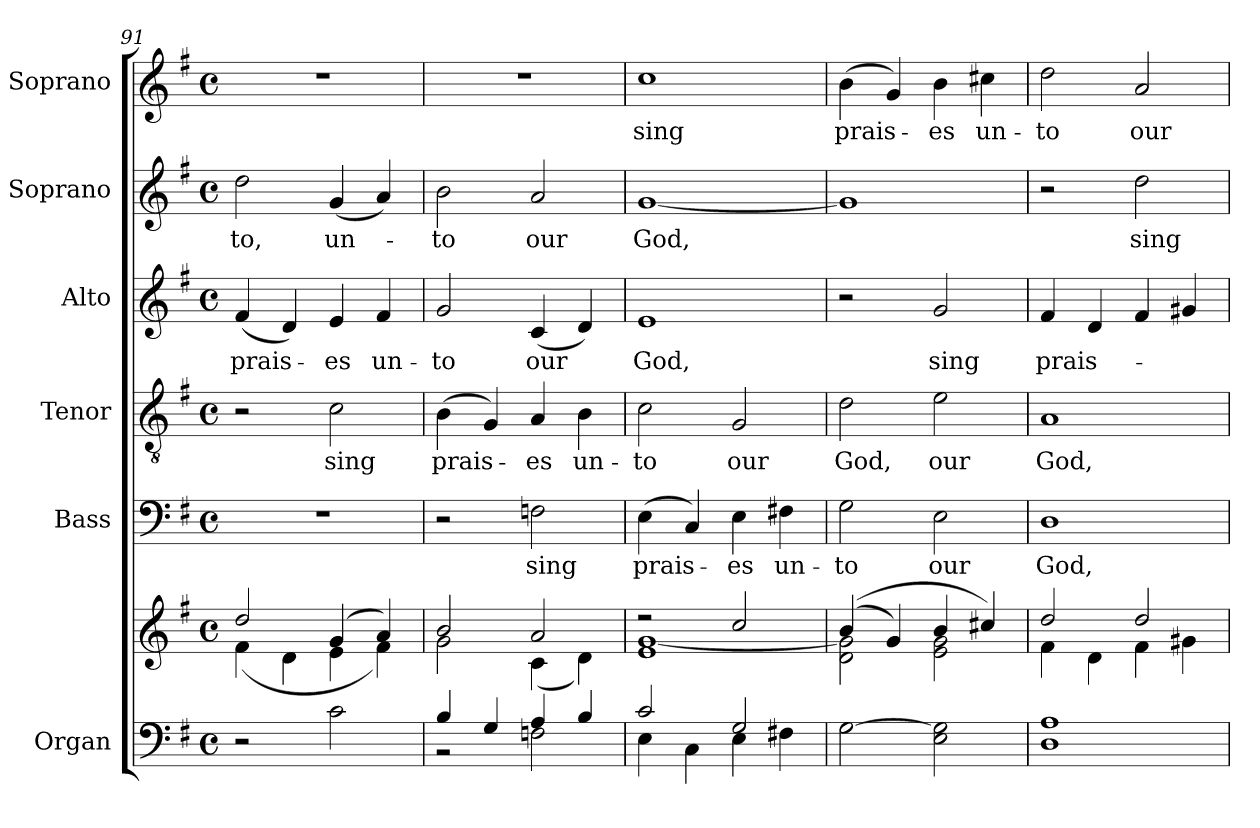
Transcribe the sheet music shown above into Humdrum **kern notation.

**kern	**kern	**kern	**text	**kern	**text	**kern	**text	**kern	**text	**kern	**text
*part6	*part6	*part5	*part5	*part4	*part4	*part3	*part3	*part2	*part2	*part1	*part1
*staff7	*staff6	*staff5	*staff5	*staff4	*staff4	*staff3	*staff3	*staff2	*staff2	*staff1	*staff1
*I"Organ	*	*I"Bass	*	*I"Tenor	*	*I"Alto	*	*I"Soprano	*	*I"Soprano	*
*I'Org.	*	*I'B.	*	*I'T.	*	*I'A.	*	*I'S.	*	*I'S.	*
*clefF4	*clefG2	*clefF4	*	*clefGv2	*	*clefG2	*	*clefG2	*	*clefG2	*
*	*	*	*	*ITrd7c12	*	*	*	*	*	*	*
*k[f#]	*k[f#]	*k[f#]	*	*k[f#]	*	*k[f#]	*	*k[f#]	*	*k[f#]	*
*G:	*G:	*G:	*	*G:	*	*G:	*	*G:	*	*G:	*
*M4/4	*M4/4	*M4/4	*	*M4/4	*	*M4/4	*	*M4/4	*	*M4/4	*
*met(c)	*met(c)	*met(c)	*	*met(c)	*	*met(c)	*	*met(c)	*	*met(c)	*
=91	=91	=91	=91	=91	=91	=91	=91	=91	=91	=91	=91
*	*^	*	*	*	*	*	*	*	*	*	*
!	!	!	!	!	!	!	!	!LO:LY:b:color=#000000	!	!	!	!
!	!	!	!	!	!	!	!	!	!	!LO:LY:b:color=#000000	!	!
2r	2ddi/	(4f#i\	1r	.	2r	.	(4f#i/	prais-	2ddi\	-to,	1r	.
.	.	4di\	.	.	.	.	4di/)	.	.	.	.	.
!	!	!	!	!	!	!LO:LY:b:color=#000000	!	!	!	!	!	!
!	!	!	!	!	!	!	!	!LO:LY:b:color=#000000	!	!	!	!
!	!	!	!	!	!	!	!	!	!	!LO:LY:b:color=#000000	!	!
2ci\	(4gi/	4ei\	.	.	2Ci\	sing	4ei/	-es	(4gi/	un-	.	.
!	!	!	!	!	!	!	!	!LO:LY:b:color=#000000	!	!	!	!
.	4ai/)	4f#i\)	.	.	.	.	4f#i/	un-	4ai/)	.	.	.
!!LO:LB:g=z
=92	=92	=92	=92	=92	=92	=92	=92	=92	=92	=92	=92	=92
*^	*	*	*	*	*	*	*	*	*	*	*	*
!	!	!	!	!	!	!	!LO:LY:b:color=#000000	!	!	!	!	!	!
!	!	!	!	!	!	!	!	!	!LO:LY:b:color=#000000	!	!	!	!
!	!	!	!	!	!	!	!	!	!	!	!LO:LY:b:color=#000000	!	!
4Bi/	2r	2bi/	2gi\	2r	.	(4BBi\	prais-	2gi/	-to	2bi\	-to	1r	.
4Gi/	.	.	.	.	.	4GGi/)	.	.	.	.	.	.	.
!	!	!	!	!	!LO:LY:b:color=#000000	!	!	!	!	!	!	!	!
!	!	!	!	!	!	!	!LO:LY:b:color=#000000	!	!	!	!	!	!
!	!	!	!	!	!	!	!	!	!LO:LY:b:color=#000000	!	!	!	!
!	!	!	!	!	!	!	!	!	!	!	!LO:LY:b:color=#000000	!	!
4Ai/	2Fni\	2ai/	(4ci\	2Fni\	sing	4AAi/	-es	(4ci/	our	2ai/	our	.	.
!	!	!	!	!	!	!	!LO:LY:b:color=#000000	!	!	!	!	!	!
4Bi/	.	.	4di\)	.	.	4BBi\	un-	4di/)	.	.	.	.	.
=93	=93	=93	=93	=93	=93	=93	=93	=93	=93	=93	=93	=93	=93
!	!	!	!	!	!LO:LY:b:color=#000000	!	!	!	!	!	!	!	!
!	!	!	!	!	!	!	!LO:LY:b:color=#000000	!	!	!	!	!	!
!	!	!	!	!	!	!	!	!	!LO:LY:b:color=#000000	!	!	!	!
!	!	!	!	!	!	!	!	!	!	!	!LO:LY:b:color=#000000	!	!
!	!	!	!	!	!	!	!	!	!	!	!	!	!LO:LY:b:color=#000000
2ci/	4Ei\	2r	1ei [<1gi	(4Ei\	prais-	2Ci\	-to	1ei	God,	[<1gi	God,	1cci	sing
.	4Ci\	.	.	4Ci/)	.	.	.	.	.	.	.	.	.
!	!	!	!	!	!LO:LY:b:color=#000000	!	!	!	!	!	!	!	!
!	!	!	!	!	!	!	!LO:LY:b:color=#000000	!	!	!	!	!	!
2Gi/	4Ei\	2cci/	.	4Ei\	-es	2GGi/	our	.	.	.	.	.	.
!	!	!	!	!	!LO:LY:b:color=#000000	!	!	!	!	!	!	!	!
.	4F#Xi\	.	.	4F#Xi\	un-	.	.	.	.	.	.	.	.
*v	*v	*	*	*	*	*	*	*	*	*	*	*	*
=94	=94	=94	=94	=94	=94	=94	=94	=94	=94	=94	=94	=94
*^	*	*	*	*	*	*	*	*	*	*	*	*
!	!	!	!	!	!LO:LY:b:color=#000000	!	!	!	!	!	!	!	!
*v	*v	*	*	*	*	*	*	*	*	*	*	*	*
*^	*	*	*	*	*	*	*	*	*	*	*	*
!	!	!	!	!	!	!	!LO:LY:b:color=#000000	!	!	!	!	!	!
*v	*v	*	*	*	*	*	*	*	*	*	*	*	*
*^	*	*	*	*	*	*	*	*	*	*	*	*
!	!	!	!	!	!	!	!	!	!	!	!	!	!LO:LY:b:color=#000000
*v	*v	*	*	*	*	*	*	*	*	*	*	*	*
[>2Gi\	((4bi/	2di\ 2gi]	2Gi\	-to	2Di\	God,	2r	.	1gi]	.	(4bi\	prais-
.	4gi/)	.	.	.	.	.	.	.	.	.	4gi/)	.
!	!	!	!	!LO:LY:b:color=#000000	!	!	!	!	!	!	!	!
!	!	!	!	!	!	!LO:LY:b:color=#000000	!	!	!	!	!	!
!	!	!	!	!	!	!	!	!LO:LY:b:color=#000000	!	!	!	!
!	!	!	!	!	!	!	!	!	!	!	!	!LO:LY:b:color=#000000
2Ei\ 2Gi]	4bi/	2ei\ 2gi	2Ei\	our	2Ei\	our	2gi/	sing	.	.	4bi\	-es
!	!	!	!	!	!	!	!	!	!	!	!	!LO:LY:b:color=#000000
.	4cc#Xi/)	.	.	.	.	.	.	.	.	.	4cc#Xi\	un-
=95	=95	=95	=95	=95	=95	=95	=95	=95	=95	=95	=95	=95
!	!	!	!	!LO:LY:b:color=#000000	!	!	!	!	!	!	!	!
!	!	!	!	!	!	!LO:LY:b:color=#000000	!	!	!	!	!	!
!	!	!	!	!	!	!	!	!LO:LY:b:color=#000000	!	!	!	!
!	!	!	!	!	!	!	!	!	!	!	!	!LO:LY:b:color=#000000
1Di 1Ai	2ddi/	4f#i\	1Di	God,	1AAi	God,	4f#i/	prais-	2r	.	2ddi\	-to
.	.	4di\	.	.	.	.	4di/	.	.	.	.	.
!	!	!	!	!	!	!	!	!	!	!LO:LY:b:color=#000000	!	!
!	!	!	!	!	!	!	!	!	!	!	!	!LO:LY:b:color=#000000
.	2ddi/	4f#i\	.	.	.	.	4f#i/	.	2ddi\	sing	2ai/	our
.	.	4g#Xi\	.	.	.	.	4g#Xi/	.	.	.	.	.
*	*v	*v	*	*	*	*	*	*	*	*	*	*
=	=	=	=	=	=	=	=	=	=	=	=
*-	*-	*-	*-	*-	*-	*-	*-	*-	*-	*-	*-
